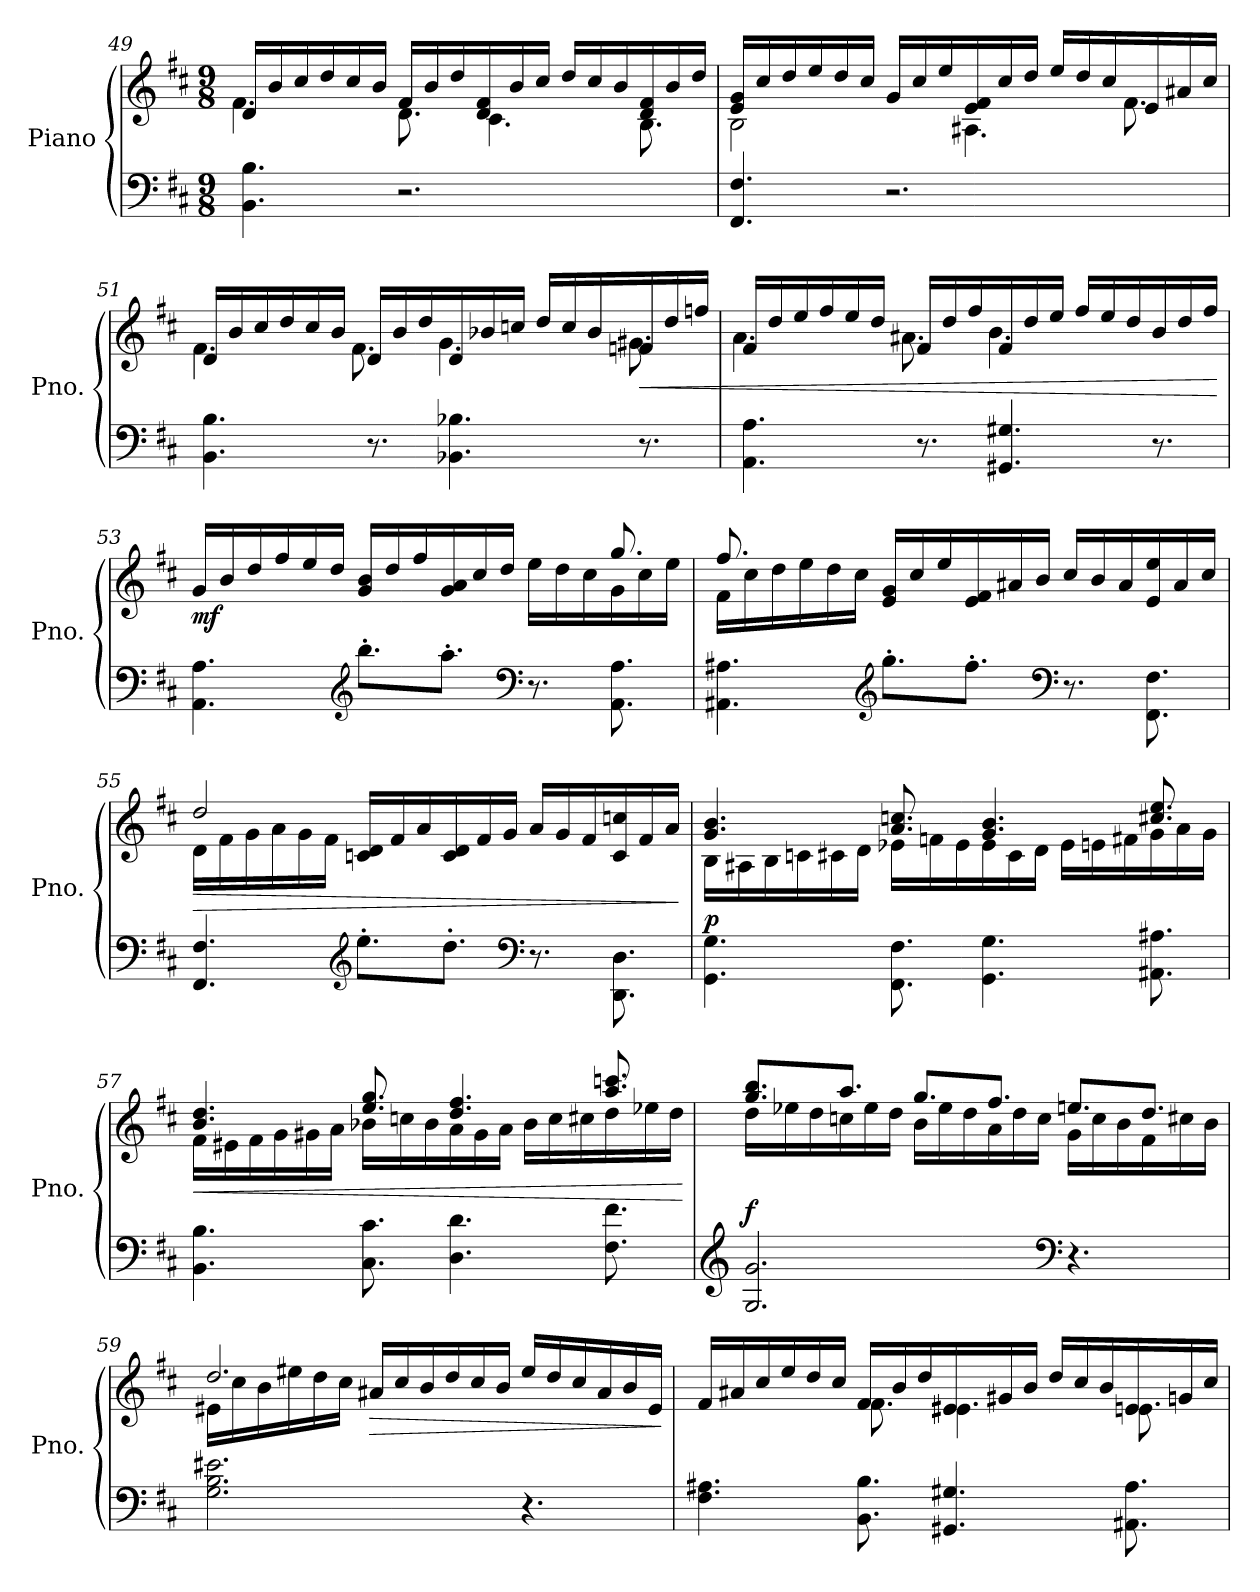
**kern	**kern	**dynam
*part1	*part1	*part1
*staff2	*staff1	*staff1/2
*I"Piano	*	*
*I'Pno.	*	*
*clefF4	*clefG2	*
*k[f#c#]	*k[f#c#]	*
*M9/8	*M9/8	*
=49	=49	=49
*	*^	*
4.BB\ 4.B\	16d/LL	4.f#\	.
.	16b/	.	.
.	16cc#/	.	.
.	16dd/	.	.
.	16cc#/	.	.
.	16b/JJ	.	.
2.r	16f#/LL	8.d\	.
.	16b/	.	.
.	16dd/	.	.
.	16d/ 16f#/	4.c#\	.
.	16b/	.	.
.	16cc#/JJ	.	.
.	16dd/LL	.	.
.	16cc#/	.	.
.	16b/	.	.
.	16d/ 16f#/	8.B\	.
.	16b/	.	.
.	16dd/JJ	.	.
!!LO:LB:g=z	!!
=50	=50	=50	=50
4.FF#/ 4.F#/	16e/ 16g/LL	2B\	.
.	16cc#/	.	.
.	16dd/	.	.
.	16ee/	.	.
.	16dd/	.	.
.	16cc#/JJ	.	.
2.r	16g/LL	.	.
.	16cc#/	.	.
.	16ee/	16ryy	.
.	16e/ 16f#/	4.A#X\	.
.	16cc#/	.	.
.	16dd/JJ	.	.
.	16ee/LL	.	.
.	16dd/	.	.
.	16cc#/	.	.
.	16e/	8.f#\	.
.	16a#X/	.	.
.	16cc#/JJ	.	.
=51	=51	=51	=51
4.BB\ 4.B\	16d/LL	4.f#\	.
.	16b/	.	.
.	16cc#/	.	.
.	16dd/	.	.
.	16cc#/	.	.
.	16b/JJ	.	.
8.r	16d/LL	8.f#\	.
.	16b/	.	.
.	16dd/	.	.
4.BB-X\ 4.B-X\	16d/	4.g\	.
.	16b-X/	.	.
.	16ccn/JJ	.	.
.	16dd/LL	.	.
.	16cc/	.	.
.	16b-/	.	.
!	!	!	!LO:HP:b
8.r	16fn/	8.g#X\	<
.	16dd/	.	.
.	16ffn/JJ	.	.
!!LO:LB:g=z	!!
=52	=52	=52	=52
4.AA\ 4.A\	16f#/LL	4.a\	.
.	16dd/	.	.
.	16ee/	.	.
.	16ff#/	.	.
.	16ee/	.	.
.	16dd/JJ	.	.
8.r	16f#/LL	8.a#X\	.
.	16dd/	.	.
.	16ff#/	.	.
4.GG#X/ 4.G#X/	16f#/	4.b\	.
.	16dd/	.	.
.	16ee/JJ	.	.
.	16ff#/LL	.	.
.	16ee/	.	.
.	16dd/	.	.
8.r	16b/	8.ryy	.
.	16dd/	.	.
.	16ff#/JJ	.	.
*	*v	*v	*
.	.	[
=53	=53	=53
*	*^	*
!	!	!	!LO:DY:b
4.AA\ 4.A\	16g/LL	2...ryy	mf
.	16b/	.	.
.	16dd/	.	.
.	16ff#/	.	.
.	16ee/	.	.
.	16dd/JJ	.	.
*clefG2	*	*	*
8.bb'\L	16g/ 16b/LL	.	.
.	16dd/	.	.
.	16ff#/	.	.
8.aa'\J	16g/ 16a/	.	.
.	16cc#/	.	.
.	16dd/JJ	.	.
*clefF4	*	*	*
8.r	16ee\LL	.	.
.	16dd\	.	.
.	16cc#\	.	.
8.AA\ 8.A\	16g\	8.gg/	.
.	16cc#\	.	.
.	16ee\JJ	.	.
!!LO:LB:g=z	!!
=54	=54	=54	=54
4.AA#X\ 4.A#X\	16f#\LL	8.ff#/	.
.	16cc#\	.	.
.	16dd\	.	.
.	16ee\	2...ryy	.
.	16dd\	.	.
.	16cc#\JJ	.	.
*clefG2	*	*	*
8.gg'\L	16e/ 16g/LL	.	.
.	16cc#/	.	.
.	16ee/	.	.
8.ff#'\J	16e/ 16f#/	.	.
.	16a#X/	.	.
.	16b/JJ	.	.
*clefF4	*	*	*
8.r	16cc#/LL	.	.
.	16b/	.	.
.	16a#/	.	.
8.FF#\ 8.F#\	16e/ 16ee/	.	.
.	16a#/	.	.
.	16cc#/JJ	.	.
=55	=55	=55	=55
!	!	!	!LO:HP:b
4.FF#/ 4.F#/	16d\LL	2dd/	>
.	16f#\	.	.
.	16g\	.	.
.	16a\	.	.
.	16g\	.	.
.	16f#\JJ	.	.
*clefG2	*	*	*
8.ee'\L	16cn/ 16d/LL	.	.
.	16f#/	.	.
.	16a/	2ryy	.
8.dd'\J	16c/ 16d/	.	.
.	16f#/	.	.
.	16g/JJ	.	.
*clefF4	*	*	*
8.r	16a/LL	.	.
.	16g/	.	.
.	16f#/	.	.
8.DD\ 8.D\	16c/ 16ccn/	.	.
.	16f#/	8ryy	.
.	16a/JJ	.	.
*	*v	*v	*
.	.	]
!!LO:PB:g=z
=56	=56	=56
*	*^	*
!	!	!	!LO:DY:a=2
4.GG\ 4.G\	16B\LL	4.g/ 4.b/	p
.	16A#X\	.	.
.	16B\	.	.
.	16cn\	.	.
.	16c#X\	.	.
.	16d\JJ	.	.
8.FF#\ 8.F#\	16e-X\LL	8.a/ 8.ccn/	.
.	16fn\	.	.
.	16e-\	.	.
4.GG\ 4.G\	16e-\	4.g/ 4.b/	.
.	16c#\	.	.
.	16d\JJ	.	.
.	16e-\LL	.	.
.	16en\	.	.
.	16f#X\	.	.
8.AA#X\ 8.A#X\	16g\	8.cc#X/ 8.ee/	.
.	16a\	.	.
.	16g\JJ	.	.
!!LO:LB:g=z	!!
=57	=57	=57	=57
!	!	!	!LO:HP:b
4.BB\ 4.B\	16f#\LL	4.b/ 4.dd/	<
.	16e#X\	.	.
.	16f#\	.	.
.	16g\	.	.
.	16g#X\	.	.
.	16a\JJ	.	.
8.C#\ 8.c#\	16b-X\LL	8.ee/ 8.gg/	.
.	16ccn\	.	.
.	16b-\	.	.
4.D\ 4.d\	16a\	4.dd/ 4.ff#/	.
.	16g#\	.	.
.	16a\JJ	.	.
.	16b-\LL	.	.
.	16cc\	.	.
.	16cc#X\	.	.
8.F#\ 8.f#\	16dd\	8.aa/ 8.cccn/	.
.	16ee-X\	.	.
.	16dd\JJ	.	.
*	*v	*v	*
.	.	[
!!LO:LB:g=z
=58	=58	=58
*clefG2	*	*
*	*^	*
!	!	!	!LO:DY:a=2
2.G/ 2.g/	16dd\LL	8.gg/ 8.bb/L	f
.	16ee-X\	.	.
.	16dd\	.	.
.	16ccn\	8.aa/J	.
.	16ee-\	.	.
.	16dd\JJ	.	.
.	16b\LL	8.gg/L	.
.	16ee-\	.	.
.	16dd\	.	.
.	16a\	8.ff#/J	.
.	16dd\	.	.
.	16cc\JJ	.	.
*clefF4	*	*	*
4.r	16g\LL	8.een/L	.
.	16cc\	.	.
.	16b\	.	.
.	16f#\	8.dd/J	.
.	16cc#X\	.	.
.	16b\JJ	.	.
=59	=59	=59	=59
2.G\ 2.B\ 2.e#X\	16e#X\LL	2.dd/	.
.	16cc#\	.	.
.	16b\	.	.
.	16ee#X\	.	.
.	16dd\	.	.
.	16cc#\JJ	.	.
!	!	!	!LO:HP:b
.	16a#X/LL	.	>
.	16cc#/	.	.
.	16b/	.	.
.	16dd/	.	.
.	16cc#/	.	.
.	16b/JJ	.	.
4.r	16ee#/LL	4.ryy	.
.	16dd/	.	.
.	16cc#/	.	.
.	16a#/	.	.
.	16b/	.	.
.	16e#/JJ	.	.
*	*v	*v	*
.	.	]
!!LO:LB:g=z
=60	=60	=60
*	*^	*
4.F#\ 4.A#X\	16f#/LL	4.ryy	.
.	16a#X/	.	.
.	16cc#/	.	.
.	16ee/	.	.
.	16dd/	.	.
.	16cc#/JJ	.	.
8.BB\ 8.B\	16f#/LL	8.f#\	.
.	16b/	.	.
.	16dd/	.	.
4.GG#X/ 4.G#X/	16e#X/	4.e#\	.
.	16g#X/	.	.
.	16b/JJ	.	.
.	16dd/LL	.	.
.	16cc#/	.	.
.	16b/	.	.
8.AA#X\ 8.A#\	16en/	8.e\	.
.	16gn/	.	.
.	16cc#/JJ	.	.
*	*v	*v	*
=	=	=
*-	*-	*-
